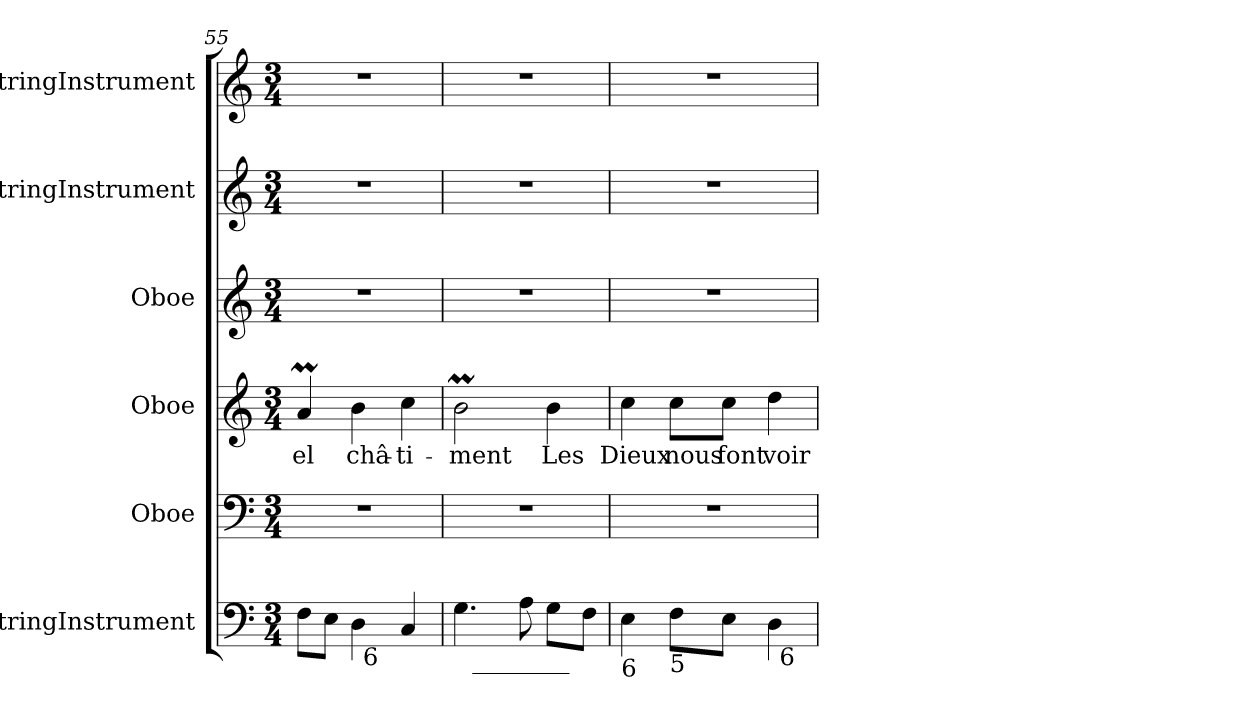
**kern	**kern	**kern	**text	**kern	**kern	**kern
*part6	*part5	*part4	*part4	*part3	*part2	*part1
*staff6	*staff5	*staff4	*staff4	*staff3	*staff2	*staff1
*I"StringInstrument	*I"Oboe	*I"Oboe	*	*I"Oboe	*I"StringInstrument	*I"StringInstrument
*I'Str	*I'Ob	*I'Ob	*	*I'Ob	*I'Str	*I'Str
*clefF4	*clefF4	*clefG2	*	*clefG2	*clefG2	*clefG2
*k[]	*k[]	*k[]	*	*k[]	*k[]	*k[]
*C:	*C:	*C:	*	*C:	*C:	*C:
*M3/4	*M3/4	*M3/4	*	*M3/4	*M3/4	*M3/4
=55	=55	=55	=55	=55	=55	=55
*^	*	*	*	*	*	*
8F\L	4ryy	2.r	4aM/	-el	2.r	2.r	2.r
8E\J	.	.	.	.	.	.	.
4D\	32ryy	.	4b\	châ-	.	.	.
!	!LO:TX:b:t=6	!	!	!	!	!	!
.	4...ryy	.	.	.	.	.	.
4C/	.	.	4cc\	-ti-	.	.	.
=56	=56	=56	=56	=56	=56	=56	=56
4.G\	16ryy	2.r	2bm\	-ment	2.r	2.r	2.r
!	!LO:TX:b:t=________	!	!	!	!	!	!
.	2ryy	.	.	.	.	.	.
8A\	.	.	.	.	.	.	.
8G\L	.	.	4b\	Les	.	.	.
.	8.ryy	.	.	.	.	.	.
8F\J	.	.	.	.	.	.	.
!!LO:LB:g=z
=57	=57	=57	=57	=57	=57	=57	=57
!LO:TX:b:t=6	!	!	!	!	!	!	!
4E\	2ryy	2.r	4cc\	Dieux	2.r	2.r	2.r
!LO:TX:b:t=5	!	!	!	!	!	!	!
8F\L	.	.	8cc\L	nous	.	.	.
8E\J	.	.	8cc\J	font	.	.	.
4D\	32ryy	.	4dd\	voir	.	.	.
!	!LO:TX:b:t=6	!	!	!	!	!	!
.	8..ryy	.	.	.	.	.	.
*v	*v	*	*	*	*	*	*
=	=	=	=	=	=	=
*-	*-	*-	*-	*-	*-	*-
